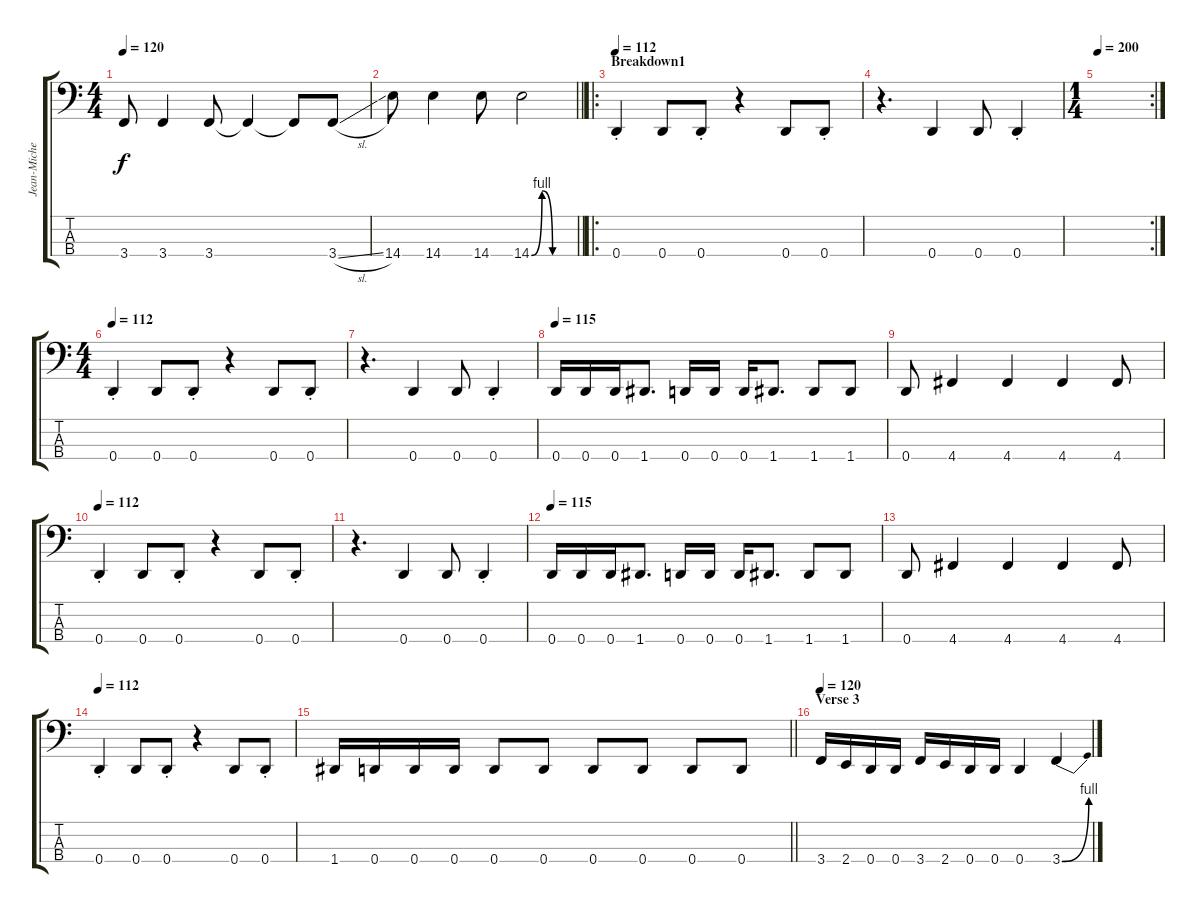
\track ("Jean-Michel Labadie" "Jean-Miche") {instrument electricbasspick}
\staff {score tabs}
\tuning (F2 C2 G1 D1) {hide}
\ts (4 4)
\tempo 120
\clef f4
\ks c
3.4.8{dy f} 3.4.4 3.4.8 3.4{t}.4 3.4{t}.8 3.4{sl}.8 |
\barLineRight lightlight
14.4.8 14.4.4 14.4.8 14.4{be (custom 0 0 15 4 30 0 60 0)}.2 |
\ro
\section ("" "Breakdown1")
\tempo 112
0.4{st}.4 0.4.8 0.4{st}.8 r.4 0.4.8 0.4{st}.8 |
r.4{d} 0.4.4 0.4.8 0.4{st}.4 |
\rc 2
\ts (1 4)
\tempo 200
|
\ts (4 4)
\tempo 112
0.4{st}.4 0.4.8 0.4{st}.8 r.4 0.4.8 0.4{st}.8 |
r.4{d} 0.4.4 0.4.8 0.4{st}.4 |
\tempo 115
0.4.16 0.4.16 0.4.16 1.4.8{d} 0.4.16 0.4.16 0.4.16 1.4.8{d} 1.4.8 1.4.8 |
0.4.8 4.4.4 4.4.4 4.4.4 4.4.8 |
\tempo 112
0.4{st}.4 0.4.8 0.4{st}.8 r.4 0.4.8 0.4{st}.8 |
r.4{d} 0.4.4 0.4.8 0.4{st}.4 |
\tempo 115
0.4.16 0.4.16 0.4.16 1.4.8{d} 0.4.16 0.4.16 0.4.16 1.4.8{d} 1.4.8 1.4.8 |
0.4.8 4.4.4 4.4.4 4.4.4 4.4.8 |
\tempo 112
0.4{st}.4 0.4.8 0.4{st}.8 r.4 0.4.8 0.4{st}.8 |
\barLineRight lightlight
1.4.16 0.4.16 0.4.16 0.4.16 0.4.8 0.4.8 0.4.8 0.4.8 0.4.8 0.4.8 |
\section ("" "Verse 3")
\tempo 120
3.4.16 2.4.16 0.4.16 0.4.16 3.4.16 2.4.16 0.4.16 0.4.16 0.4.4 3.4{be (bend 0 0 60 4)}.4
